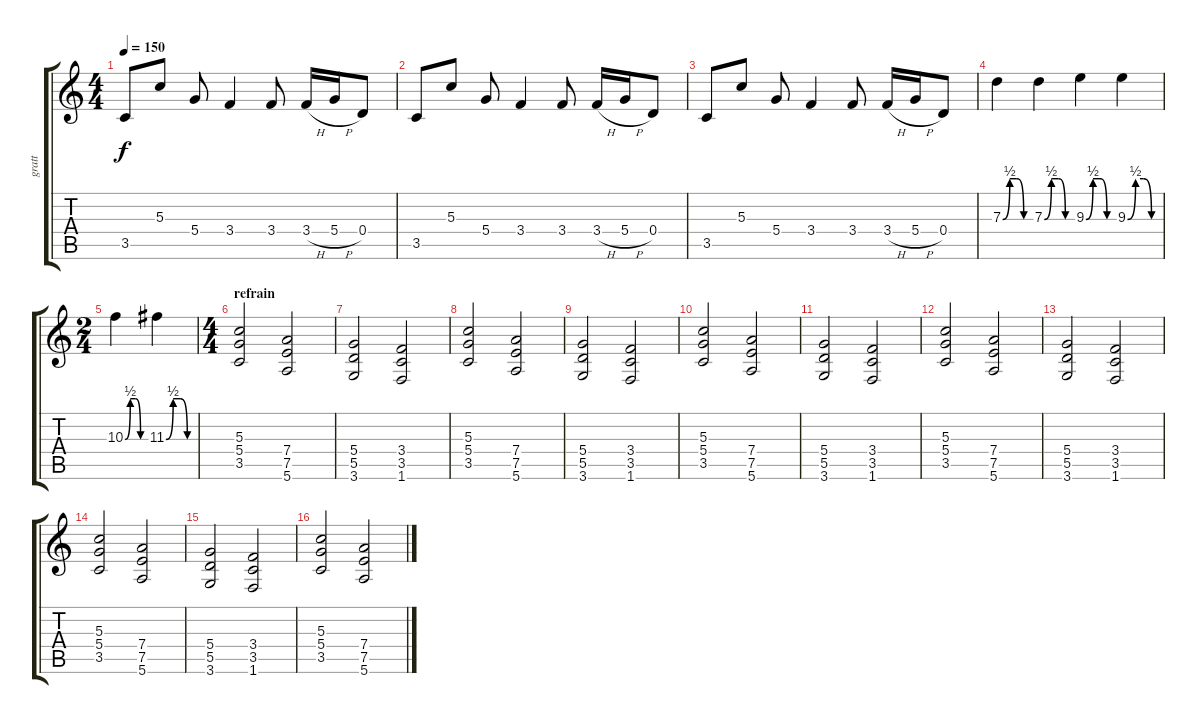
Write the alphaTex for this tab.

\track ("gratt" "gratt") {instrument distortionguitar}
\staff {score tabs}
\tuning (E4 B3 G3 D3 A2 E2) {hide}
\ts (4 4)
\tempo 150
\clef g2
\ks c
3.5.8{dy f} 5.3.8 5.4.8 3.4.4 3.4.8 3.4{h}.16 5.4{h}.16 0.4.8 |
3.5.8 5.3.8 5.4.8 3.4.4 3.4.8 3.4{h}.16 5.4{h}.16 0.4.8 |
3.5.8 5.3.8 5.4.8 3.4.4 3.4.8 3.4{h}.16 5.4{h}.16 0.4.8 |
7.3{be (custom 0 0 15 2 30 2 45 0 60 0)}.4 7.3{be (custom 0 0 15 2 30 2 45 0 60 0)}.4 9.3{be (custom 0 0 15 2 30 2 45 0 60 0)}.4 9.3{be (custom 0 0 15 2 30 2 45 0 60 0)}.4 |
\ts (2 4)
10.3{be (custom 0 0 15 2 30 2 45 0 60 0)}.4 11.3{be (custom 0 0 15 2 30 2 45 0 60 0)}.4 |
\ts (4 4)
\section ("" "refrain")
(5.3 5.4 3.5).2 (7.4 7.5 5.6).2 |
(5.4 5.5 3.6).2 (3.4 3.5 1.6).2 |
(5.3 5.4 3.5).2 (7.4 7.5 5.6).2 |
(5.4 5.5 3.6).2 (3.4 3.5 1.6).2 |
(5.3 5.4 3.5).2 (7.4 7.5 5.6).2 |
(5.4 5.5 3.6).2 (3.4 3.5 1.6).2 |
(5.3 5.4 3.5).2 (7.4 7.5 5.6).2 |
(5.4 5.5 3.6).2 (3.4 3.5 1.6).2 |
(5.3 5.4 3.5).2 (7.4 7.5 5.6).2 |
(5.4 5.5 3.6).2 (3.4 3.5 1.6).2 |
(5.3 5.4 3.5).2 (7.4 7.5 5.6).2
